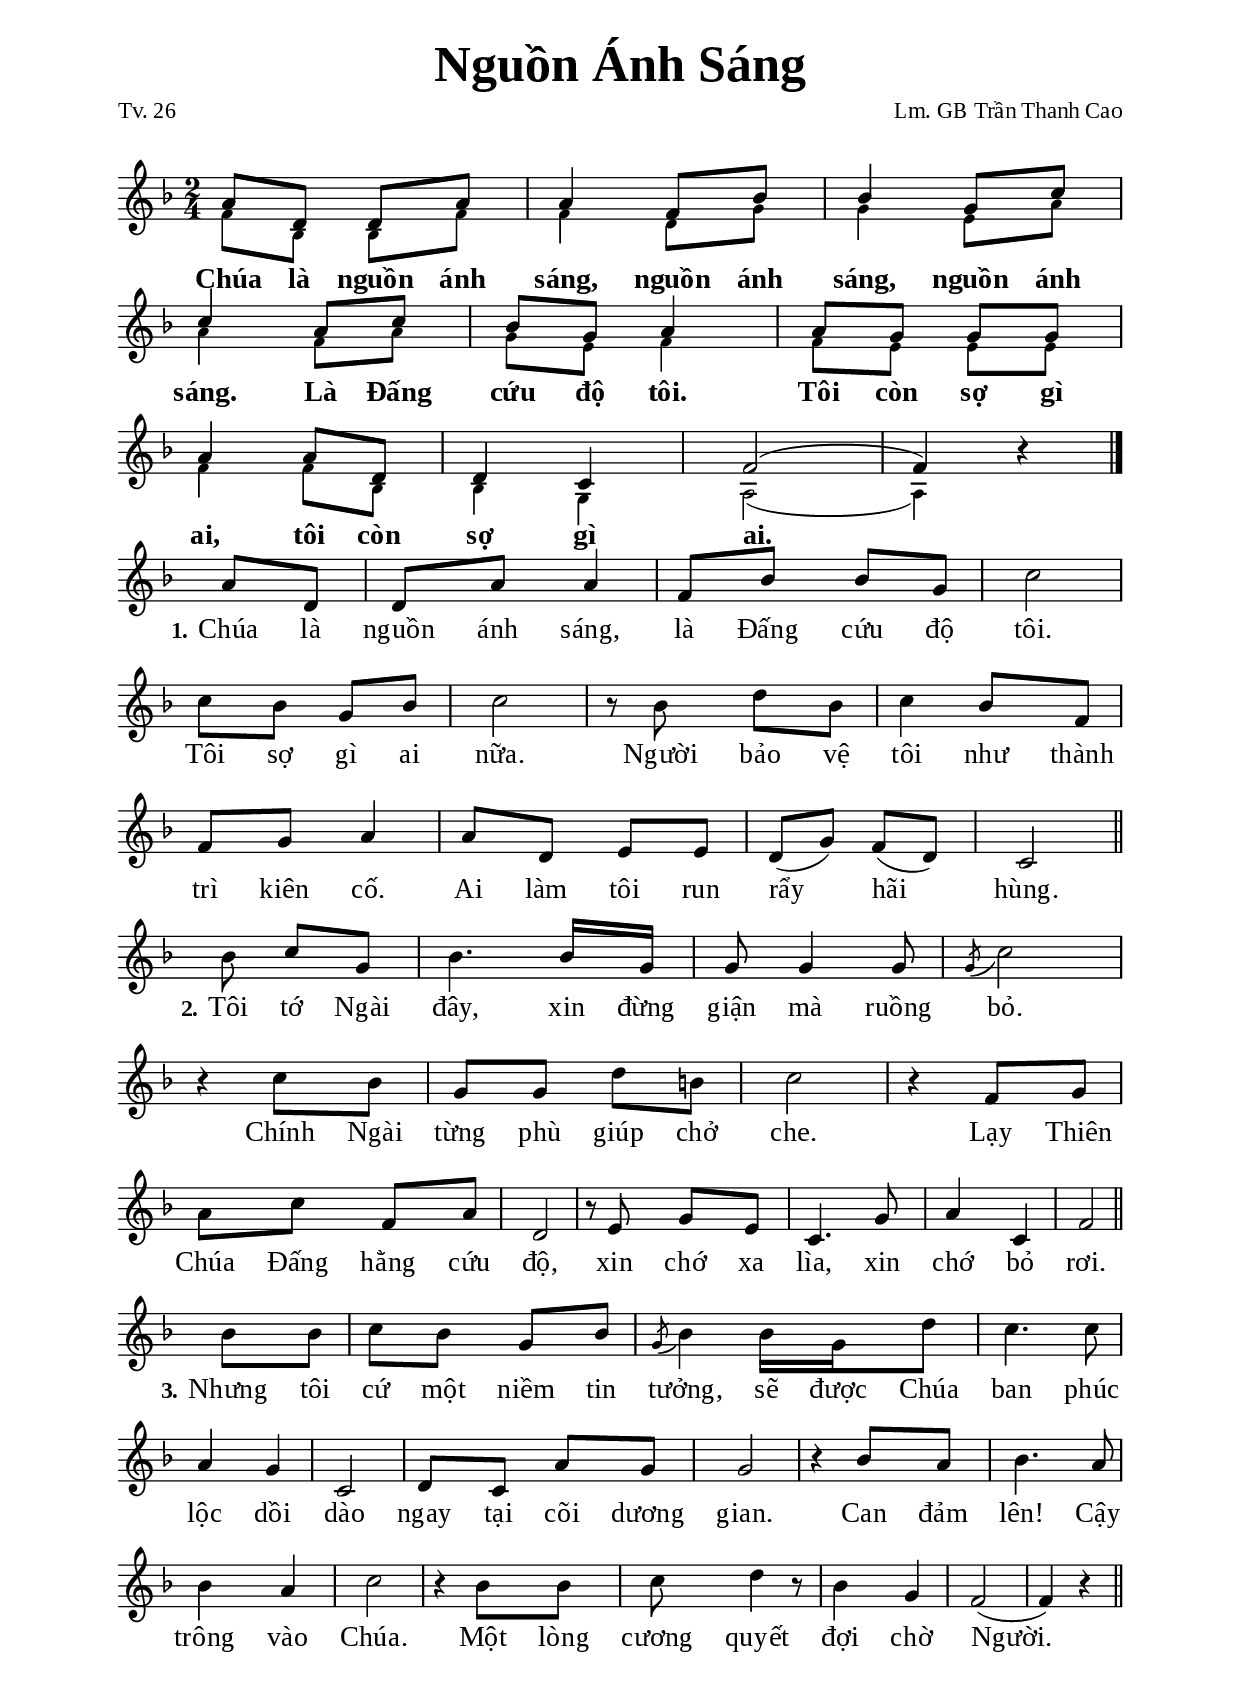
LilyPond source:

% Cài đặt chung
\version "2.22.1"
\include "english.ly"

\header {
  title = \markup { \fontsize #3 "Nguồn Ánh Sáng" }
  poet = "Tv. 26"
  composer = "Lm. GB Trần Thanh Cao"
  arranger = " "
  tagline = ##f
}

\paper {
  #(set-paper-size "a4")
  top-margin = 10\mm
  bottom-margin = 10\mm
  left-margin = 20\mm
  right-margin = 20\mm
  indent = #0
  #(define fonts
    (make-pango-font-tree
      "Liberation Serif"
      "Liberation Serif"
      "Liberation Serif"
      (/ 20 20)))
  page-count = #1
  system-system-spacing = #'((basic-distance . 13))
  score-system-spacing = #'((basic-distance . 13))
}

% Nhạc điệp khúc
nhacDiepKhucSop = \relative c'' {
  a8 d, d a' |
  a4 f8 bf |
  bf4 g8 c |
  c4 a8 c |
  bf8 g a4 |
  a8 g g g |
  a4a8 d, |
  d4 c |
  f2 ( |
  f4) r \bar "|."
}

nhacDiepKhucBas = \relative c' {
  f8 bf, bf f' |
  f4 d8 g |
  g4 e8 a |
  a4 f8 a |
  g e f4 |
  f8 e e e |
  f4 f8 bf, |
  bf4 g |
  a2 ( |
  a4) r
}

% Nhạc phiên khúc
nhacPhienKhucMot = \relative c'' {
  \partial 4 a8 d, |
  d a' a4 |
  f8 bf bf g |
  c2 |
  c8 bf g bf |
  c2 |
  r8 bf d bf |
  c4 bf8 f |
  f g a4 |
  a8 d, e e |
  d (g) f (d) |
  c2 \bar "||"
}

nhacPhienKhucHai = \relative c'' {
  \partial 4. bf8 c g |
  bf4. bf16 g |
  g8 g4 g8 |
  \acciaccatura g8 c2 |
  r4 c8 bf |
  g g d' b! |
  c2 |
  r4 f,8 g |
  a c f, a |
  d,2 |
  r8 e g e |
  c4. g'8 |
  a4 c, |
  f2 \bar "||"
}

nhacPhienKhucBa = \relative c'' {
  \partial 4 bf8 bf |
  c bf g bf |
  \acciaccatura g8 bf4 bf16 g d'8 |
  c4. c8 |
  a4 g |
  c,2 |
  d8 c a' g |
  g2 |
  r4 bf8 a |
  bf4. a8 |
  bf4 a |
  c2 |
  r4 bf8 bf |
  c d4 r8 |
  bf4 g |
  f2 ( |
  f4) r \bar "||"
}

% Lời điệp khúc
loiDiepKhuc = \lyricmode {
  Chúa là nguồn ánh sáng, nguồn ánh sáng, nguồn ánh sáng.
  Là Đấng cứu độ tôi.
  Tôi còn sợ gì ai,
  tôi còn sợ gì ai.
}

% Lời phiên khúc
loiPhienKhucMot = \lyricmode {
  \set stanza = #"1."
  Chúa là nguồn ánh sáng, là Đấng cứu độ tôi.
  Tôi sợ gì ai nữa.
  Người bảo vệ tôi như thành trì kiên cố.
  Ai làm tôi run rẩy hãi hùng.
}

loiPhienKhucHai = \lyricmode {
  \set stanza = #"2."
  Tôi tớ Ngài đây, xin đừng giận mà ruồng bỏ.
  Chính Ngài từng phù giúp chở che.
  Lạy Thiên Chúa Đấng hằng cứu độ,
  xin chớ xa lìa,
  xin chớ bỏ rơi.
}

loiPhienKhucBa = \lyricmode {
  \set stanza = #"3."
  Nhưng tôi cứ một niềm tin tưởng,
  sẽ được Chúa ban phúc lộc dồi dào ngay tại cõi dương gian.
  Can đảm lên! Cậy trông vào Chúa.
  Một lòng cương quyết đợi chờ Người.
}


% Dàn trang
\score {
  \new ChoirStaff <<
    \new Staff = diepKhuc \with {
        \consists "Merge_rests_engraver"
        %\magnifyStaff #(magstep +1)
      }
      <<
      \new Voice = beSop {
        \voiceOne \key f \major \time 2/4 \nhacDiepKhucSop
      }
      \new Voice = beBas {
        \override NoteHead.font-size = #-2
        \voiceTwo \key f \major \time 2/4 \nhacDiepKhucBas
      }
    >>
    \new Lyrics \lyricsto beSop \loiDiepKhuc
  >>
  \layout {
    \override Lyrics.LyricText.font-series = #'bold
    \override Lyrics.LyricText.font-size = #+2
    \override Lyrics.LyricSpace.minimum-distance = #2.5
    \override Score.BarNumber.break-visibility = ##(#f #f #f)
    \override Score.SpacingSpanner.uniform-stretching = ##t
  }
}

\score {
  \new ChoirStaff <<
    \new Staff = phienKhuc \with {
        %\magnifyStaff #(magstep +1)
      }
      <<
      \new Voice = beSop {
        \key f \major \time 2/4 \nhacPhienKhucMot
      }
    >>
    \new Lyrics \lyricsto beSop \loiPhienKhucMot
  >>
  \layout {
    \override Staff.TimeSignature.transparent = ##t
    \override Lyrics.LyricText.font-size = #+2
    \override Lyrics.LyricSpace.minimum-distance = #4
    \override Score.BarNumber.break-visibility = ##(#f #f #f)
    \override Score.SpacingSpanner.uniform-stretching = ##t
  }
}

\score {
  \new ChoirStaff <<
    \new Staff = phienKhuc \with {
        %\magnifyStaff #(magstep +1)
      }
      <<
      \new Voice = beSop {
        \key f \major \time 2/4 \nhacPhienKhucHai
      }
    >>
    \new Lyrics \lyricsto beSop \loiPhienKhucHai
  >>
  \layout {
    \override Staff.TimeSignature.transparent = ##t
    \override Lyrics.LyricText.font-size = #+2
    \override Lyrics.LyricSpace.minimum-distance = #3
    \override Score.BarNumber.break-visibility = ##(#f #f #f)
    \override Score.SpacingSpanner.uniform-stretching = ##t
  }
}

\score {
  \new ChoirStaff <<
    \new Staff = phienKhuc \with {
        %\magnifyStaff #(magstep +1)
      }
      <<
      \new Voice = beSop {
        \key f \major \time 2/4 \nhacPhienKhucBa
      }
    >>
    \new Lyrics \lyricsto beSop \loiPhienKhucBa
  >>
  \layout {
    \override Staff.TimeSignature.transparent = ##t
    \override Lyrics.LyricText.font-size = #+2
    \override Lyrics.LyricSpace.minimum-distance = #3
    \override Score.BarNumber.break-visibility = ##(#f #f #f)
    \override Score.SpacingSpanner.uniform-stretching = ##t
  }
}
